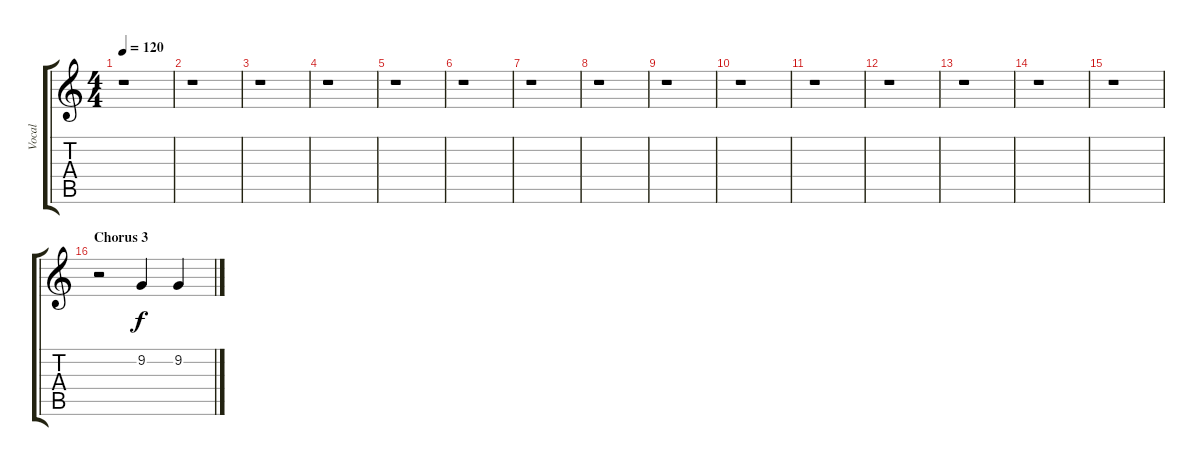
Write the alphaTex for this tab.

\track ("Vocal" "Vocal") {instrument viola}
\staff {score tabs}
\tuning (Eb4 Bb3 Gb3 Db3 Ab2 Eb2) {hide}
\ts (4 4)
\tempo 120
\clef g2
\ks c
r.1{dy f} |
r.1 |
r.1 |
r.1 |
r.1 |
r.1 |
r.1 |
r.1 |
r.1 |
r.1 |
r.1 |
r.1 |
r.1 |
r.1 |
r.1 |
\section ("" "Chorus 3")
r.2 9.2.4 9.2.4
